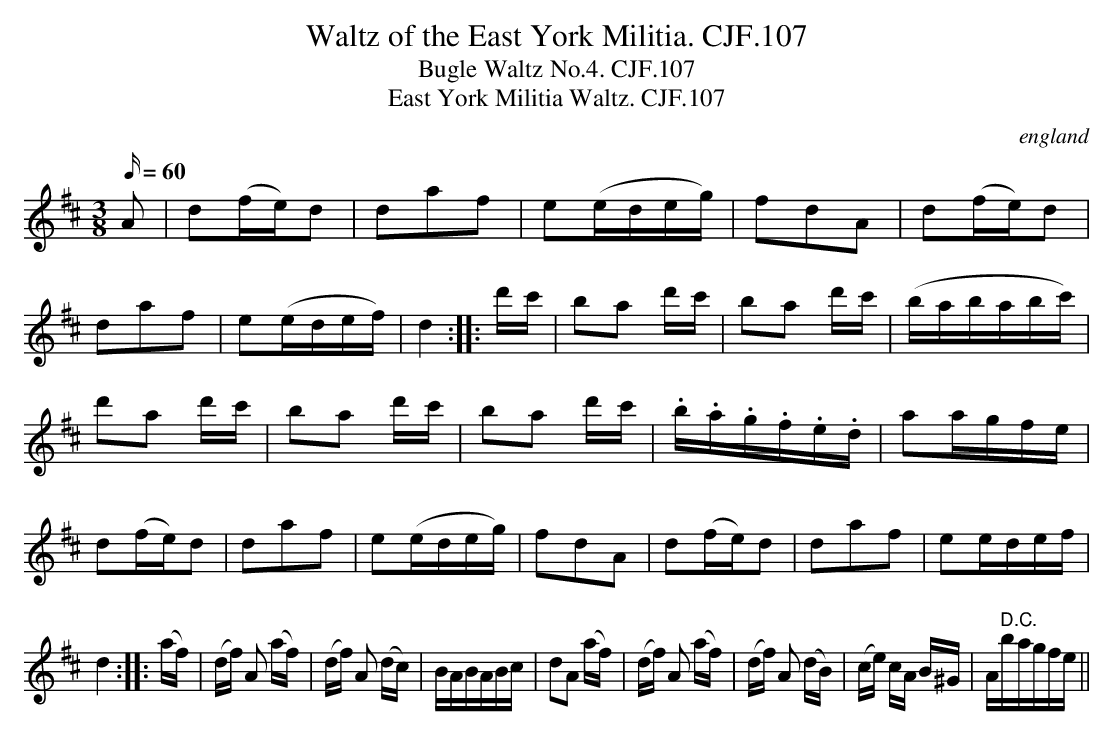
X:1
T:Waltz of the East York Militia. CJF.107
T:Bugle Waltz No.4. CJF.107
T:East York Militia Waltz. CJF.107
O:england
M:3/8
L:1/16
Q:60
K:D
A2|d2(fe)d2|d2a2f2|e2(edeg)|f2d2A2|d2(fe)d2|d2a2f2|\
e2(edef)|d4:|:d'c'|b2a2 d'c'|b2a2 d'c'|(bababc')|
d'2a2 d'c'|b2a2 d'c'|b2a2 d'c'|.b.a.g.f.e.d|a2agfe|d2(fe)d2|\
d2a2f2|e2(edeg)|f2d2A2|d2(fe)d2|d2a2f2|e2edef|
d4:|:(af)|(df) A2 (af)|(df) A2 (dc)|BABABc|d2A2 (af)|\
(df) A2 (af)|(df) A2 (dB)|(ce) cA B^G|A" D.C."bagfe||
